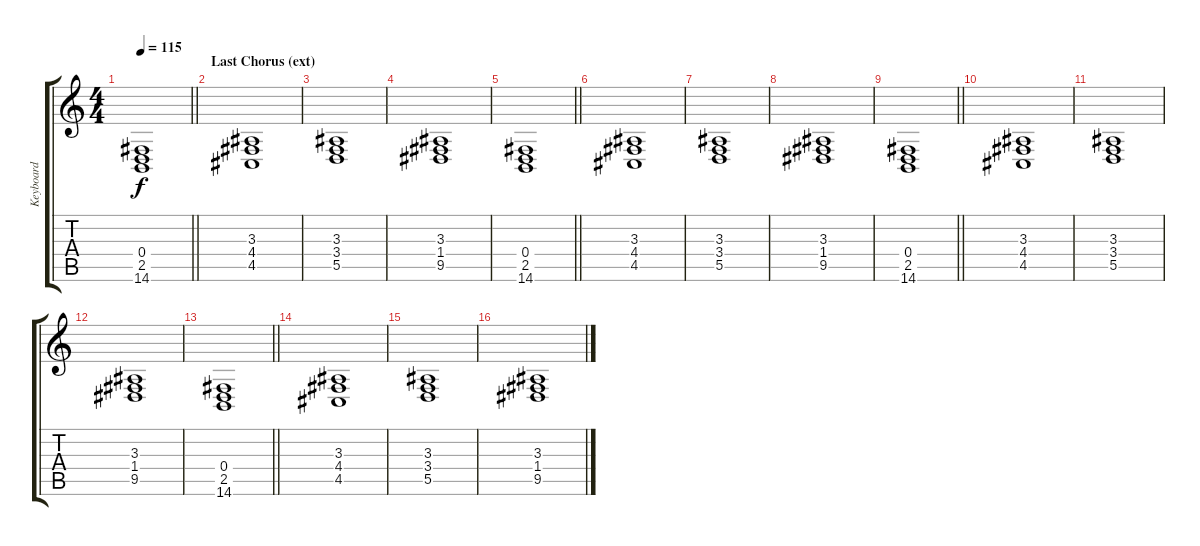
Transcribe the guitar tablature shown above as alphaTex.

\track ("Keyboard" "Keyboard") {instrument brightacousticpiano}
\staff {score tabs}
\tuning (E4 B3 G3 D3 A2 E2) {hide}
\ts (4 4)
\tempo 115
\clef g2
\barLineRight lightlight
\ks c
(0.4 2.5 14.6).1{dy f} |
\section ("" "Last Chorus (ext)")
(3.3 4.4 4.5).1 |
(3.3 3.4 5.5).1 |
(3.3 1.4 9.5).1 |
\barLineRight lightlight
(0.4 2.5 14.6).1 |
(3.3 4.4 4.5).1 |
(3.3 3.4 5.5).1 |
(3.3 1.4 9.5).1 |
\barLineRight lightlight
(0.4 2.5 14.6).1 |
(3.3 4.4 4.5).1 |
(3.3 3.4 5.5).1 |
(3.3 1.4 9.5).1 |
\barLineRight lightlight
(0.4 2.5 14.6).1 |
(3.3 4.4 4.5).1 |
(3.3 3.4 5.5).1 |
(3.3 1.4 9.5).1
